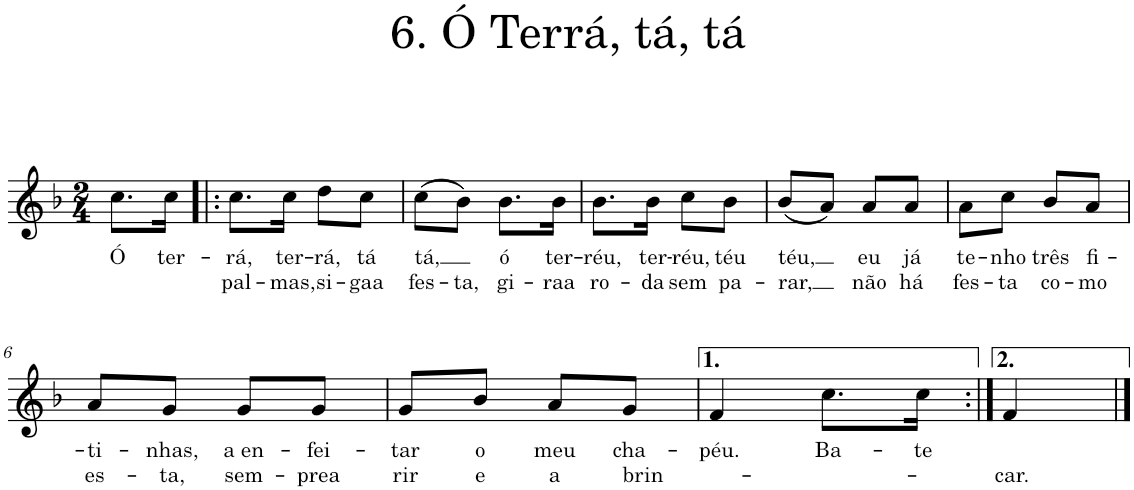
**kern	**text	**text
*part1	*part1	*part1
*staff1	*staff1	*staff1
*I"Piano	*	*
*I'Pno.	*	*
*clefG2	*	*
*k[b-]	*	*
*M2/4	*	*
=	=	=
!	!LO:LY:b	!
8.cc\L	Ó	.
!	!LO:LY:b	!
16cc\Jk	ter-	.
=1!|:	=1!|:	=1!|:
!	!LO:LY:b	!LO:LY:b
8.cc\L	-rá,	pal-
!	!LO:LY:b	!LO:LY:b
16cc\Jk	ter-	-mas,
!	!LO:LY:b	!LO:LY:b
8dd\L	-rá,	si-
!	!LO:LY:b	!LO:LY:b
8cc\J	tá	-gaa
=2	=2	=2
!	!LO:LY:b	!LO:LY:b
(8cc\L	tá,	fes-
!	!	!LO:LY:b
8b-\J)	.	-ta,
!	!LO:LY:b	!LO:LY:b
8.b-\L	ó	gi-
!	!LO:LY:b	!LO:LY:b
16b-\Jk	ter-	-raa
=3	=3	=3
!	!LO:LY:b	!LO:LY:b
8.b-\L	-réu,	ro-
!	!LO:LY:b	!LO:LY:b
16b-\Jk	ter-	-da
!	!LO:LY:b	!LO:LY:b
8cc\L	-réu,	sem
!	!LO:LY:b	!LO:LY:b
8b-\J	téu	pa-
=4	=4	=4
!	!LO:LY:b	!LO:LY:b
(8b-/L	téu,	-rar,
8a/J)	.	.
!	!LO:LY:b	!LO:LY:b
8a/L	eu	não
!	!LO:LY:b	!LO:LY:b
8a/J	já	há
=5	=5	=5
!	!LO:LY:b	!LO:LY:b
8a\L	te-	fes-
!	!LO:LY:b	!LO:LY:b
8cc\J	-nho	-ta
!	!LO:LY:b	!LO:LY:b
8b-/L	três	co-
!	!LO:LY:b	!LO:LY:b
8a/J	fi-	-mo
!!LO:LB:g=z
=6	=6	=6
!	!LO:LY:b	!LO:LY:b
8a/L	-ti-	es-
!	!LO:LY:b	!LO:LY:b
8g/J	-nhas,	-ta,
!	!LO:LY:b	!LO:LY:b
8g/L	a en-	sem-
!	!LO:LY:b	!LO:LY:b
8g/J	-fei-	-prea
=7	=7	=7
!	!LO:LY:b	!LO:LY:b
8g/L	-tar	rir
!	!LO:LY:b	!LO:LY:b
8b-/J	o	e
!	!LO:LY:b	!LO:LY:b
8a/L	meu	a
!	!LO:LY:b	!LO:LY:b
8g/J	cha-	brin-
=8	=8	=8
!	!LO:LY:b	!
4f/	-péu.	.
!	!LO:LY:b	!
8.cc\L	Ba-	.
!	!LO:LY:b	!
16cc\Jk	-te	.
=9:|!	=9:|!	=9:|!
!	!	!LO:LY:b
4f/	.	-car.
==	==	==
*-	*-	*-
